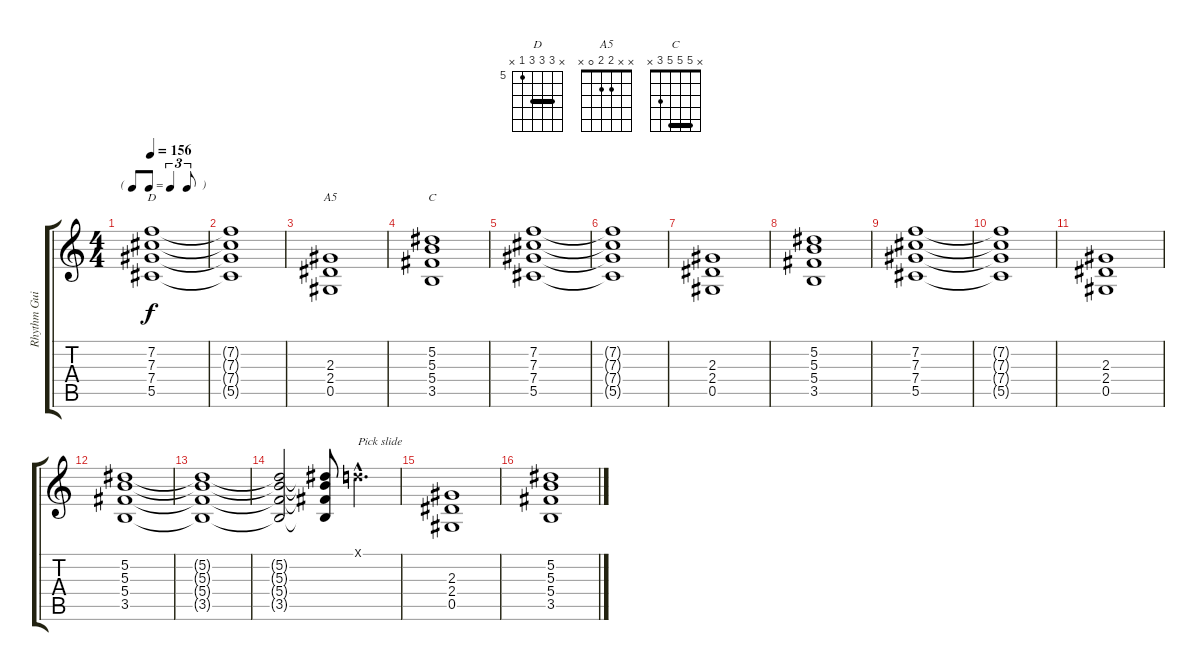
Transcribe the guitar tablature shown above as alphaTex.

\track ("Rhythm Guitar 2" "Rhythm Gui") {instrument overdrivenguitar}
\staff {score tabs}
\tuning (Eb4 Bb3 Gb3 Db3 Ab2 Eb2) {hide}
\chord ("D" x 7 7 7 5 x) {firstfret 5 barre 7}
\chord ("A5" x x 2 2 0 x)
\chord ("C" x 5 5 5 3 x) {barre 5}
\ts (4 4)
\tf triplet8th
\tempo 156
\clef g2
\ks c
(7.2 7.3 7.4 5.5).1{ch "D" dy f} |
(7.2{t} 7.3{t} 7.4{t} 5.5{t}).1 |
(2.3 2.4 0.5).1{ch "A5"} |
(5.2 5.3 5.4 3.5).1{ch "C"} |
(7.2 7.3 7.4 5.5).1 |
(7.2{t} 7.3{t} 7.4{t} 5.5{t}).1 |
(2.3 2.4 0.5).1 |
(5.2 5.3 5.4 3.5).1 |
(7.2 7.3 7.4 5.5).1 |
(7.2{t} 7.3{t} 7.4{t} 5.5{t}).1 |
(2.3 2.4 0.5).1 |
(5.2 5.3 5.4 3.5).1 |
(5.2{t} 5.3{t} 5.4{t} 3.5{t}).1 |
(5.2{t} 5.3{t} 5.4{t} 3.5{t}).2 (5.2{t} 5.3{t} 5.4{t} 3.5{t}).8 -1.1{hac x}.4{d txt "Pick slide"} |
(2.3 2.4 0.5).1 |
(5.2 5.3 5.4 3.5).1
